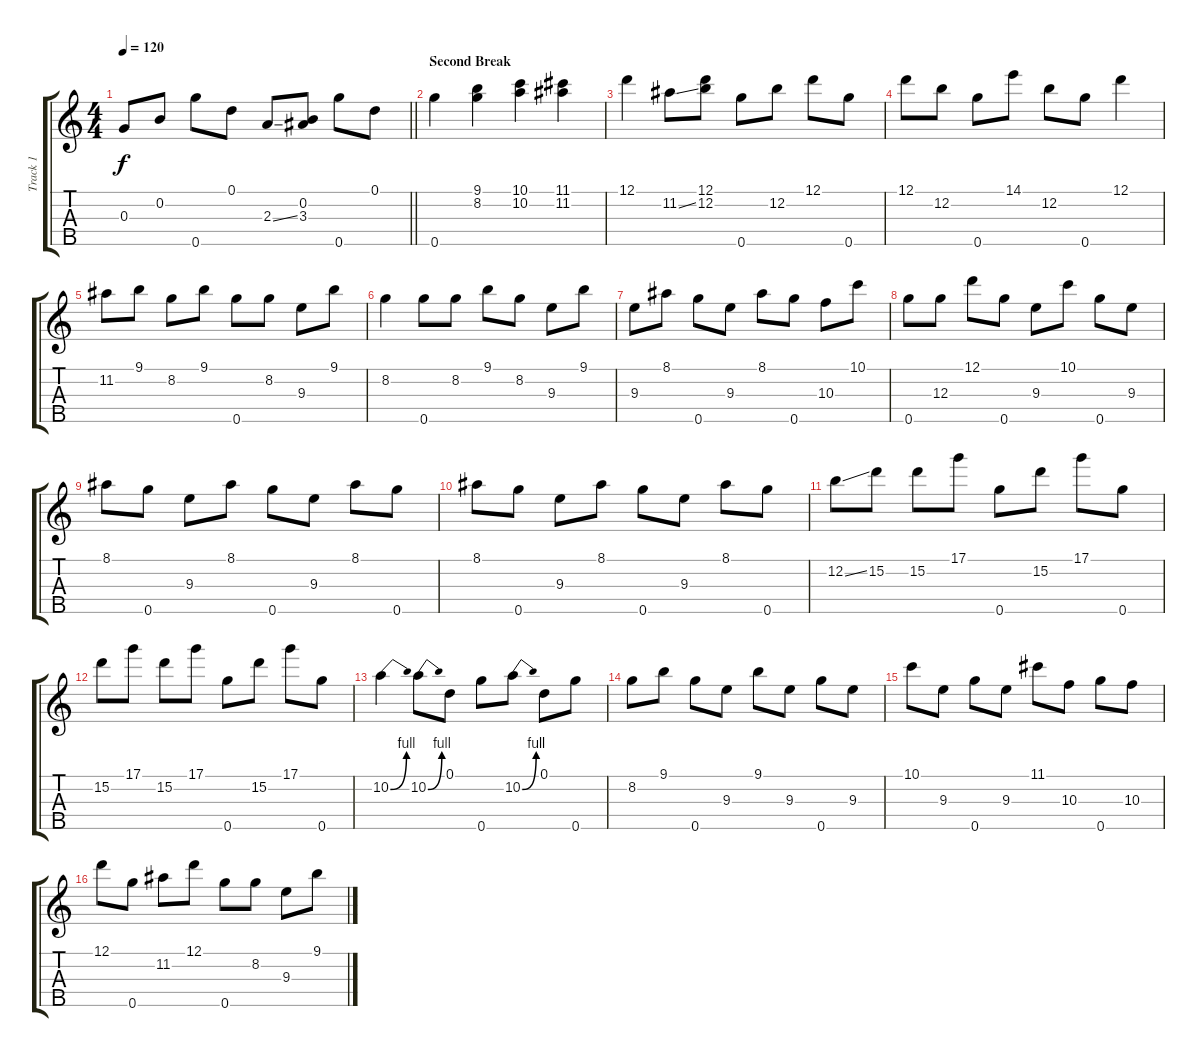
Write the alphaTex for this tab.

\track ("Track 1" "Track 1") {instrument banjo}
\staff {score tabs}
\tuning (D4 B3 G3 D3 G4) {hide}
\displaytranspose 12
\ts (4 4)
\tempo 120
\clef g2
\barLineRight lightlight
\ks c
0.3.8{dy f} 0.2.8 0.5.8 0.1.8 2.3{ss}.8 (0.2 3.3).8 0.5.8 0.1.8 |
\section ("" "Second Break")
0.5.4 (9.1 8.2).4 (10.1 10.2).4 (11.1 11.2).4 |
12.1.4 11.2{ss}.8 (12.1 12.2).8 0.5.8 12.2.8 12.1.8 0.5.8 |
12.1.8 12.2.8 0.5.8 14.1.8 12.2.8 0.5.8 12.1.4 |
11.2.8 9.1.8 8.2.8 9.1.8 0.5.8 8.2.8 9.3.8 9.1.8 |
8.2.4 0.5.8 8.2.8 9.1.8 8.2.8 9.3.8 9.1.8 |
9.3.8 8.1.8 0.5.8 9.3.8 8.1.8 0.5.8 10.3.8 10.1.8 |
0.5.8 12.3.8 12.1.8 0.5.8 9.3.8 10.1.8 0.5.8 9.3.8 |
8.1.8 0.5.8 9.3.8 8.1.8 0.5.8 9.3.8 8.1.8 0.5.8 |
8.1.8 0.5.8 9.3.8 8.1.8 0.5.8 9.3.8 8.1.8 0.5.8 |
12.2{ss}.8 15.2.8 15.2.8 17.1.8 0.5.8 15.2.8 17.1.8 0.5.8 |
15.2.8 17.1.8 15.2.8 17.1.8 0.5.8 15.2.8 17.1.8 0.5.8 |
10.2{be (bend 0 0 60 4)}.4 10.2{be (bend 0 0 60 4)}.8 0.1.8 0.5.8 10.2{be (bend 0 0 60 4)}.8 0.1.8 0.5.8 |
8.2.8 9.1.8 0.5.8 9.3.8 9.1.8 9.3.8 0.5.8 9.3.8 |
10.1.8 9.3.8 0.5.8 9.3.8 11.1.8 10.3.8 0.5.8 10.3.8 |
12.1.8 0.5.8 11.2.8 12.1.8 0.5.8 8.2.8 9.3.8 9.1.8
